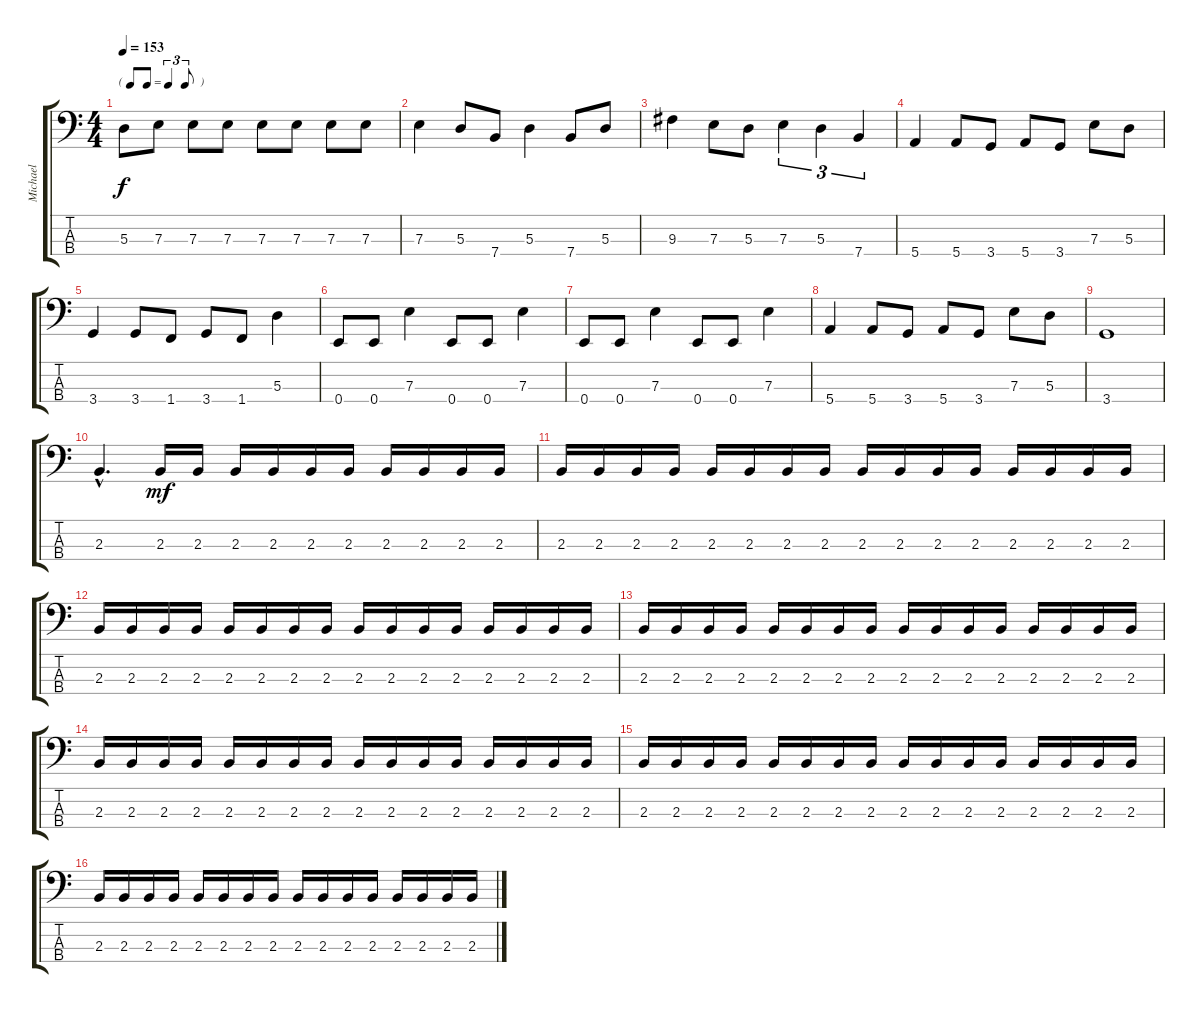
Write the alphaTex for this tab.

\track ("Michael" "Michael") {instrument electricbasspick}
\staff {score tabs}
\tuning (G2 D2 A1 E1) {hide}
\ts (4 4)
\tf triplet8th
\tempo 153
\clef f4
\ks c
5.3.8{dy f} 7.3.8 7.3.8 7.3.8 7.3.8 7.3.8 7.3.8 7.3.8 |
7.3.4 5.3.8 7.4.8 5.3.4 7.4.8 5.3.8 |
9.3.4 7.3.8 5.3.8 7.3.4{tu (3 2)} 5.3.4{tu (3 2)} 7.4.4{tu (3 2)} |
5.4.4 5.4.8 3.4.8 5.4.8 3.4.8 7.3.8 5.3.8 |
3.4.4 3.4.8 1.4.8 3.4.8 1.4.8 5.3.4 |
0.4.8 0.4.8 7.3.4 0.4.8 0.4.8 7.3.4 |
0.4.8 0.4.8 7.3.4 0.4.8 0.4.8 7.3.4 |
5.4.4 5.4.8 3.4.8 5.4.8 3.4.8 7.3.8 5.3.8 |
3.4.1 |
2.3{hac}.4{d} 2.3.16{dy mf} 2.3.16 2.3.16 2.3.16 2.3.16 2.3.16 2.3.16 2.3.16 2.3.16 2.3.16 |
2.3.16 2.3.16 2.3.16 2.3.16 2.3.16 2.3.16 2.3.16 2.3.16 2.3.16 2.3.16 2.3.16 2.3.16 2.3.16 2.3.16 2.3.16 2.3.16 |
2.3.16 2.3.16 2.3.16 2.3.16 2.3.16 2.3.16 2.3.16 2.3.16 2.3.16 2.3.16 2.3.16 2.3.16 2.3.16 2.3.16 2.3.16 2.3.16 |
2.3.16 2.3.16 2.3.16 2.3.16 2.3.16 2.3.16 2.3.16 2.3.16 2.3.16 2.3.16 2.3.16 2.3.16 2.3.16 2.3.16 2.3.16 2.3.16 |
2.3.16 2.3.16 2.3.16 2.3.16 2.3.16 2.3.16 2.3.16 2.3.16 2.3.16 2.3.16 2.3.16 2.3.16 2.3.16 2.3.16 2.3.16 2.3.16 |
2.3.16 2.3.16 2.3.16 2.3.16 2.3.16 2.3.16 2.3.16 2.3.16 2.3.16 2.3.16 2.3.16 2.3.16 2.3.16 2.3.16 2.3.16 2.3.16 |
2.3.16 2.3.16 2.3.16 2.3.16 2.3.16 2.3.16 2.3.16 2.3.16 2.3.16 2.3.16 2.3.16 2.3.16 2.3.16 2.3.16 2.3.16 2.3.16
